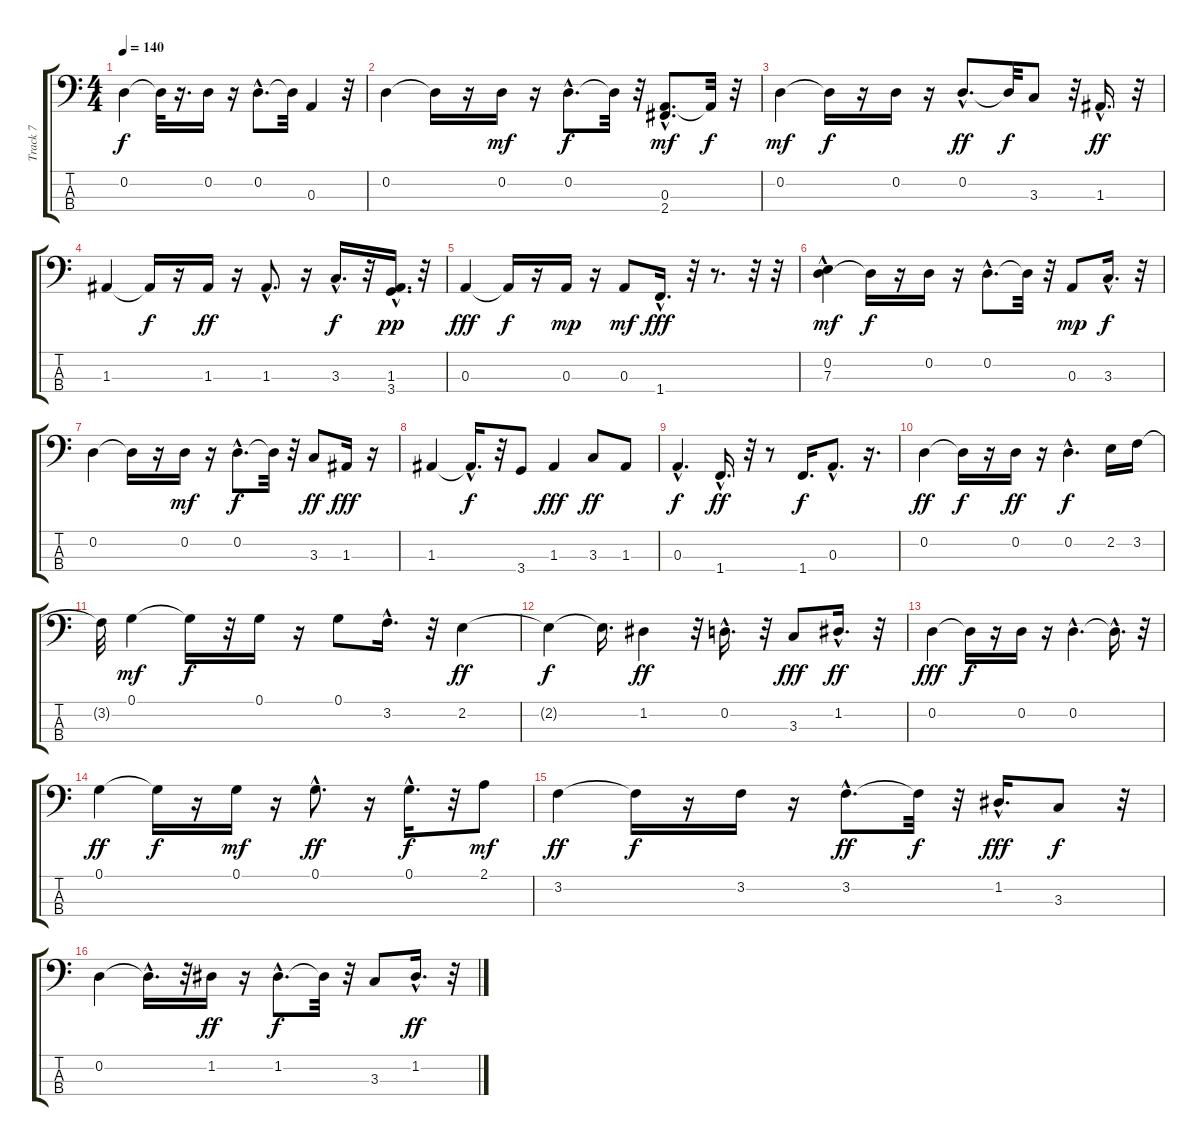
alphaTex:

\track ("Track 7" "Track 7") {instrument fretlessbass}
\staff {score tabs}
\tuning (G2 D2 A1 E1) {hide}
\ts (4 4)
\tempo 140
\clef f4
\ks c
0.2{t}.4{dy f} 0.2{t}.32 r.16{d} 0.2.16 r.16 0.2{hac}.8{d} 0.2{t}.32 0.3.4 r.32 |
0.2.4 0.2{t}.16 r.16 0.2.16{dy mf} r.16 0.2{hac}.8{d dy f} 0.2{t}.32 r.32 (0.3{hac} 2.4).8{d dy mf} 0.3{t}.32{dy f} r.32 |
0.2.4{dy mf} 0.2{t}.16{dy f} r.16 0.2.16 r.16 0.2{hac}.8{d dy ff} 0.2{t}.32{dy f} 3.3.8 r.32 1.3{hac}.16{d dy ff} r.32 |
1.3.4 1.3{t}.16{dy f} r.16 1.3.16{dy ff} r.16 1.3{hac}.8{d} r.16 3.3{hac}.16{d dy f} r.32 (1.3{hac} 3.4).16{d dy pp} r.32 |
0.3.4{dy fff} 0.3{t}.16{dy f} r.16 0.3.16{dy mp} r.16 0.3.8{dy mf} 1.4{hac}.16{d dy fff} r.32 r.8{d} r.32 r.32 |
(0.2 7.3{hac}).4{dy mf} 0.2{t}.16{dy f} r.16 0.2.16 r.16 0.2{hac}.8{d} 0.2{t}.32 r.32 0.3.8{dy mp} 3.3{hac}.16{d dy f} r.32 |
0.2.4 0.2{t}.16 r.16 0.2.16{dy mf} r.16 0.2{hac}.8{d dy f} 0.2{t}.32 r.32 3.3.8{dy ff} 1.3.16{dy fff} r.16 |
1.3.4 1.3{hac t}.16{d dy f} r.32 3.4.8 1.3.4{dy fff} 3.3.8{dy ff} 1.3.8 |
0.3{hac}.4{d dy f} 1.4{hac}.16{d dy ff} r.32 r.8 1.4.16{d dy f} 0.3{hac}.8{d} r.16{d} |
0.2.4{dy ff} 0.2{t}.16{dy f} r.16 0.2.16{dy ff} r.16 0.2{hac}.4{d dy f} 2.2.16 3.2.16 |
3.2{t}.32 0.1.4{dy mf} 0.1{t}.16{dy f} r.32 0.1.16 r.16 0.1.8 3.2{hac}.16{d} r.32 2.2.4{dy ff} |
2.2{t}.4{dy f} 2.2{t}.16{d} 1.2.4{dy ff} r.32 0.2{hac}.16{d} r.32 3.3.8{dy fff} 1.2{hac}.16{d dy ff} r.32 |
0.2.4{dy fff} 0.2{t}.16{dy f} r.16 0.2.16 r.16 0.2{hac}.4{d} 0.2{hac t}.16{d} r.32 |
0.1.4{dy ff} 0.1{t}.16{dy f} r.16 0.1.16{dy mf} r.16 0.1{hac}.8{d dy ff} r.16 0.1{hac}.16{d dy f} r.32 2.1.8{dy mf} |
3.2.4{dy ff} 3.2{t}.16{dy f} r.16 3.2.16 r.16 3.2{hac}.8{d dy ff} 3.2{t}.32{dy f} r.32 1.2{hac}.16{d dy fff} 3.3.8{dy f} r.32 |
0.2.4 0.2{hac t}.16{d} r.32 1.2.16{dy ff} r.16 1.2{hac}.8{d dy f} 1.2{t}.32 r.32 3.3.8 1.2{hac}.16{d dy ff} r.32
